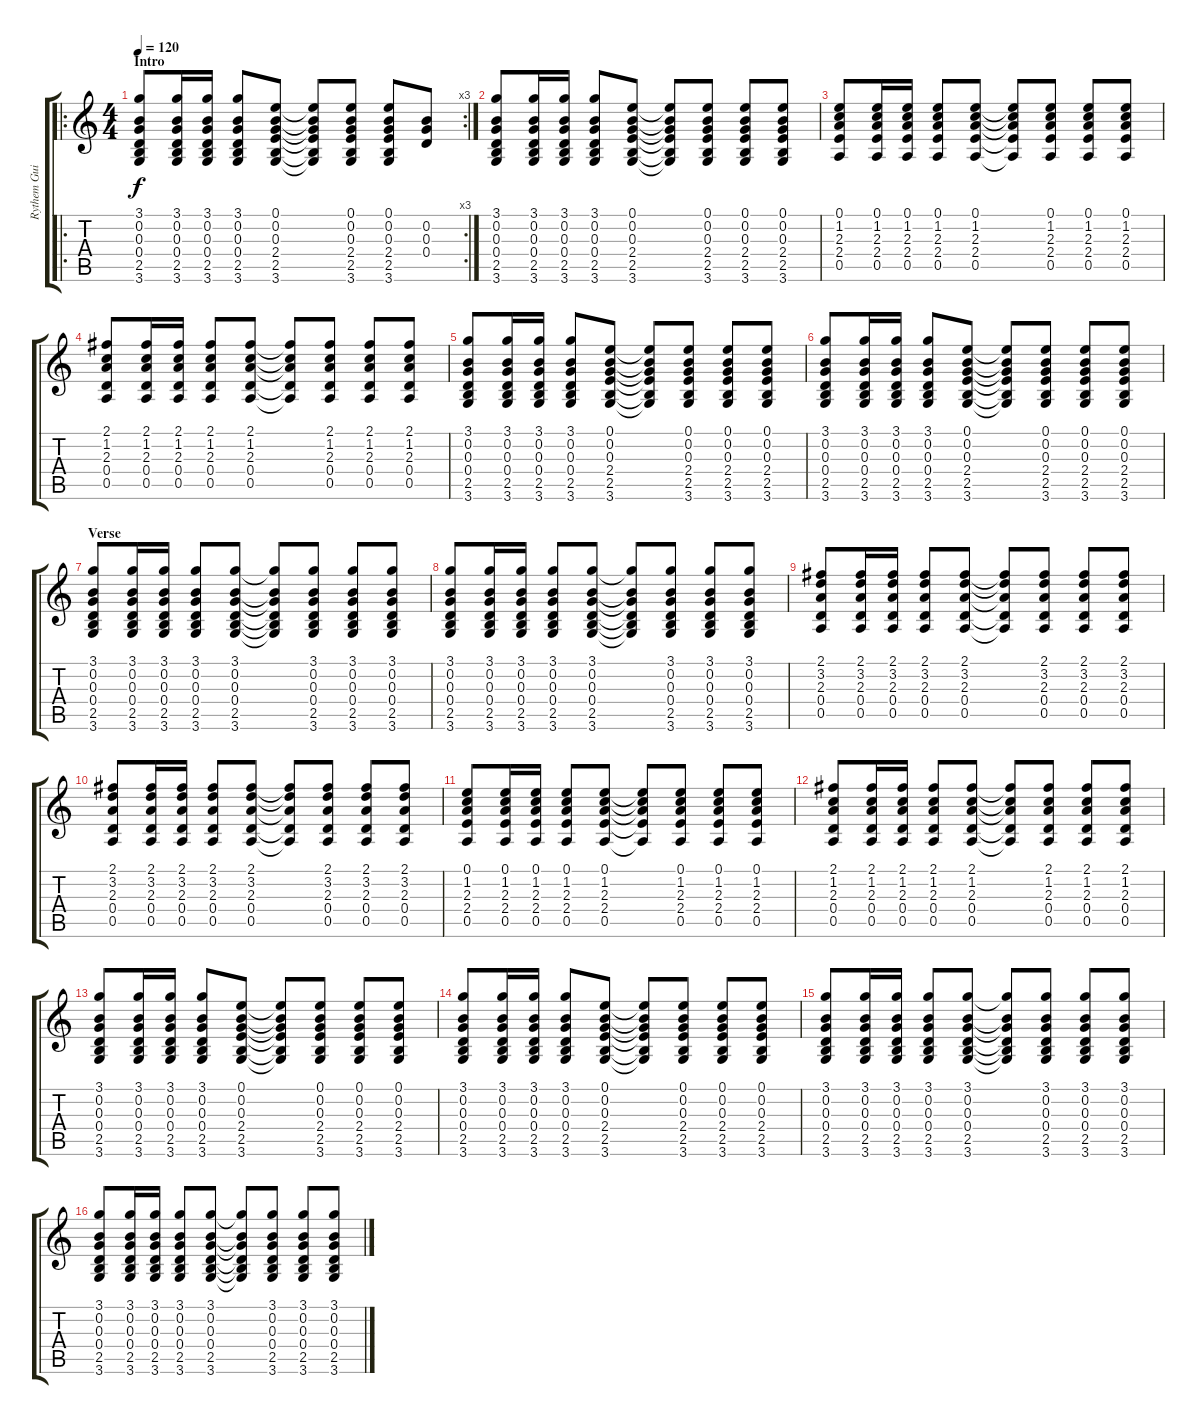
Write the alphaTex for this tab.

\track ("Rythem Guitar" "Rythem Gui") {instrument acousticguitarsteel}
\staff {score tabs}
\tuning (E4 B3 G3 D3 A2 E2) {hide}
\ro
\rc 3
\ts (4 4)
\section ("" "Intro")
\tempo 120
\clef g2
\ks c
(3.1 0.2 0.3 0.4 2.5 3.6).8{dy f instrument acousticguitarsteel} (3.1 0.2 0.3 0.4 2.5 3.6).16 (3.1 0.2 0.3 0.4 2.5 3.6).16 (3.1 0.2 0.3 0.4 2.5 3.6).8 (0.1 0.2 0.3 2.4 2.5 3.6).8 (0.1{t} 0.2{t} 0.3{t} 2.4{t} 2.5{t} 3.6{t}).8 (0.1 0.2 0.3 2.4 2.5 3.6).8 (0.1 0.2 0.3 2.4 2.5 3.6).8 (0.2 0.3 0.4).8 |
(3.1 0.2 0.3 0.4 2.5 3.6).8{volume 10} (3.1 0.2 0.3 0.4 2.5 3.6).16 (3.1 0.2 0.3 0.4 2.5 3.6).16 (3.1 0.2 0.3 0.4 2.5 3.6).8 (0.1 0.2 0.3 2.4 2.5 3.6).8 (0.1{t} 0.2{t} 0.3{t} 2.4{t} 2.5{t} 3.6{t}).8 (0.1 0.2 0.3 2.4 2.5 3.6).8 (0.1 0.2 0.3 2.4 2.5 3.6).8 (0.1 0.2 0.3 2.4 2.5 3.6).8 |
(0.1 1.2 2.3 2.4 0.5).8 (0.1 1.2 2.3 2.4 0.5).16 (0.1 1.2 2.3 2.4 0.5).16 (0.1 1.2 2.3 2.4 0.5).8 (0.1 1.2 2.3 2.4 0.5).8 (0.1{t} 1.2{t} 2.3{t} 2.4{t} 0.5{t}).8 (0.1 1.2 2.3 2.4 0.5).8 (0.1 1.2 2.3 2.4 0.5).8 (0.1 1.2 2.3 2.4 0.5).8 |
(2.1 1.2 2.3 0.4 0.5).8 (2.1 1.2 2.3 0.4 0.5).16 (2.1 1.2 2.3 0.4 0.5).16 (2.1 1.2 2.3 0.4 0.5).8 (2.1 1.2 2.3 0.4 0.5).8 (2.1{t} 1.2{t} 2.3{t} 0.4{t} 0.5{t}).8 (2.1 1.2 2.3 0.4 0.5).8 (2.1 1.2 2.3 0.4 0.5).8 (2.1 1.2 2.3 0.4 0.5).8 |
(3.1 0.2 0.3 0.4 2.5 3.6).8 (3.1 0.2 0.3 0.4 2.5 3.6).16 (3.1 0.2 0.3 0.4 2.5 3.6).16 (3.1 0.2 0.3 0.4 2.5 3.6).8 (0.1 0.2 0.3 2.4 2.5 3.6).8 (0.1{t} 0.2{t} 0.3{t} 2.4{t} 2.5{t} 3.6{t}).8 (0.1 0.2 0.3 2.4 2.5 3.6).8 (0.1 0.2 0.3 2.4 2.5 3.6).8 (0.1 0.2 0.3 2.4 2.5 3.6).8 |
(3.1 0.2 0.3 0.4 2.5 3.6).8 (3.1 0.2 0.3 0.4 2.5 3.6).16 (3.1 0.2 0.3 0.4 2.5 3.6).16 (3.1 0.2 0.3 0.4 2.5 3.6).8 (0.1 0.2 0.3 2.4 2.5 3.6).8 (0.1{t} 0.2{t} 0.3{t} 2.4{t} 2.5{t} 3.6{t}).8 (0.1 0.2 0.3 2.4 2.5 3.6).8 (0.1 0.2 0.3 2.4 2.5 3.6).8 (0.1 0.2 0.3 2.4 2.5 3.6).8 |
\section ("" "Verse")
(3.1 0.2 0.3 0.4 2.5 3.6).8{volume 8} (3.1 0.2 0.3 0.4 2.5 3.6).16 (3.1 0.2 0.3 0.4 2.5 3.6).16 (3.1 0.2 0.3 0.4 2.5 3.6).8 (3.1 0.2 0.3 0.4 2.5 3.6).8 (3.1{t} 0.2{t} 0.3{t} 0.4{t} 2.5{t} 3.6{t}).8 (3.1 0.2 0.3 0.4 2.5 3.6).8 (3.1 0.2 0.3 0.4 2.5 3.6).8 (3.1 0.2 0.3 0.4 2.5 3.6).8 |
(3.1 0.2 0.3 0.4 2.5 3.6).8 (3.1 0.2 0.3 0.4 2.5 3.6).16 (3.1 0.2 0.3 0.4 2.5 3.6).16 (3.1 0.2 0.3 0.4 2.5 3.6).8 (3.1 0.2 0.3 0.4 2.5 3.6).8 (3.1{t} 0.2{t} 0.3{t} 0.4{t} 2.5{t} 3.6{t}).8 (3.1 0.2 0.3 0.4 2.5 3.6).8 (3.1 0.2 0.3 0.4 2.5 3.6).8 (3.1 0.2 0.3 0.4 2.5 3.6).8 |
(2.1 3.2 2.3 0.4 0.5).8 (2.1 3.2 2.3 0.4 0.5).16 (2.1 3.2 2.3 0.4 0.5).16 (2.1 3.2 2.3 0.4 0.5).8 (2.1 3.2 2.3 0.4 0.5).8 (2.1{t} 3.2{t} 2.3{t} 0.4{t} 0.5{t}).8 (2.1 3.2 2.3 0.4 0.5).8 (2.1 3.2 2.3 0.4 0.5).8 (2.1 3.2 2.3 0.4 0.5).8 |
(2.1 3.2 2.3 0.4 0.5).8 (2.1 3.2 2.3 0.4 0.5).16 (2.1 3.2 2.3 0.4 0.5).16 (2.1 3.2 2.3 0.4 0.5).8 (2.1 3.2 2.3 0.4 0.5).8 (2.1{t} 3.2{t} 2.3{t} 0.4{t} 0.5{t}).8 (2.1 3.2 2.3 0.4 0.5).8 (2.1 3.2 2.3 0.4 0.5).8 (2.1 3.2 2.3 0.4 0.5).8 |
(0.1 1.2 2.3 2.4 0.5).8 (0.1 1.2 2.3 2.4 0.5).16 (0.1 1.2 2.3 2.4 0.5).16 (0.1 1.2 2.3 2.4 0.5).8 (0.1 1.2 2.3 2.4 0.5).8 (0.1{t} 1.2{t} 2.3{t} 2.4{t} 0.5{t}).8 (0.1 1.2 2.3 2.4 0.5).8 (0.1 1.2 2.3 2.4 0.5).8 (0.1 1.2 2.3 2.4 0.5).8 |
(2.1 1.2 2.3 0.4 0.5).8 (2.1 1.2 2.3 0.4 0.5).16 (2.1 1.2 2.3 0.4 0.5).16 (2.1 1.2 2.3 0.4 0.5).8 (2.1 1.2 2.3 0.4 0.5).8 (2.1{t} 1.2{t} 2.3{t} 0.4{t} 0.5{t}).8 (2.1 1.2 2.3 0.4 0.5).8 (2.1 1.2 2.3 0.4 0.5).8 (2.1 1.2 2.3 0.4 0.5).8 |
(3.1 0.2 0.3 0.4 2.5 3.6).8 (3.1 0.2 0.3 0.4 2.5 3.6).16 (3.1 0.2 0.3 0.4 2.5 3.6).16 (3.1 0.2 0.3 0.4 2.5 3.6).8 (0.1 0.2 0.3 2.4 2.5 3.6).8 (0.1{t} 0.2{t} 0.3{t} 2.4{t} 2.5{t} 3.6{t}).8 (0.1 0.2 0.3 2.4 2.5 3.6).8 (0.1 0.2 0.3 2.4 2.5 3.6).8 (0.1 0.2 0.3 2.4 2.5 3.6).8 |
(3.1 0.2 0.3 0.4 2.5 3.6).8 (3.1 0.2 0.3 0.4 2.5 3.6).16 (3.1 0.2 0.3 0.4 2.5 3.6).16 (3.1 0.2 0.3 0.4 2.5 3.6).8 (0.1 0.2 0.3 2.4 2.5 3.6).8 (0.1{t} 0.2{t} 0.3{t} 2.4{t} 2.5{t} 3.6{t}).8 (0.1 0.2 0.3 2.4 2.5 3.6).8 (0.1 0.2 0.3 2.4 2.5 3.6).8 (0.1 0.2 0.3 2.4 2.5 3.6).8 |
(3.1 0.2 0.3 0.4 2.5 3.6).8 (3.1 0.2 0.3 0.4 2.5 3.6).16 (3.1 0.2 0.3 0.4 2.5 3.6).16 (3.1 0.2 0.3 0.4 2.5 3.6).8 (3.1 0.2 0.3 0.4 2.5 3.6).8 (3.1{t} 0.2{t} 0.3{t} 0.4{t} 2.5{t} 3.6{t}).8 (3.1 0.2 0.3 0.4 2.5 3.6).8 (3.1 0.2 0.3 0.4 2.5 3.6).8 (3.1 0.2 0.3 0.4 2.5 3.6).8 |
(3.1 0.2 0.3 0.4 2.5 3.6).8 (3.1 0.2 0.3 0.4 2.5 3.6).16 (3.1 0.2 0.3 0.4 2.5 3.6).16 (3.1 0.2 0.3 0.4 2.5 3.6).8 (3.1 0.2 0.3 0.4 2.5 3.6).8 (3.1{t} 0.2{t} 0.3{t} 0.4{t} 2.5{t} 3.6{t}).8 (3.1 0.2 0.3 0.4 2.5 3.6).8 (3.1 0.2 0.3 0.4 2.5 3.6).8 (3.1 0.2 0.3 0.4 2.5 3.6).8
